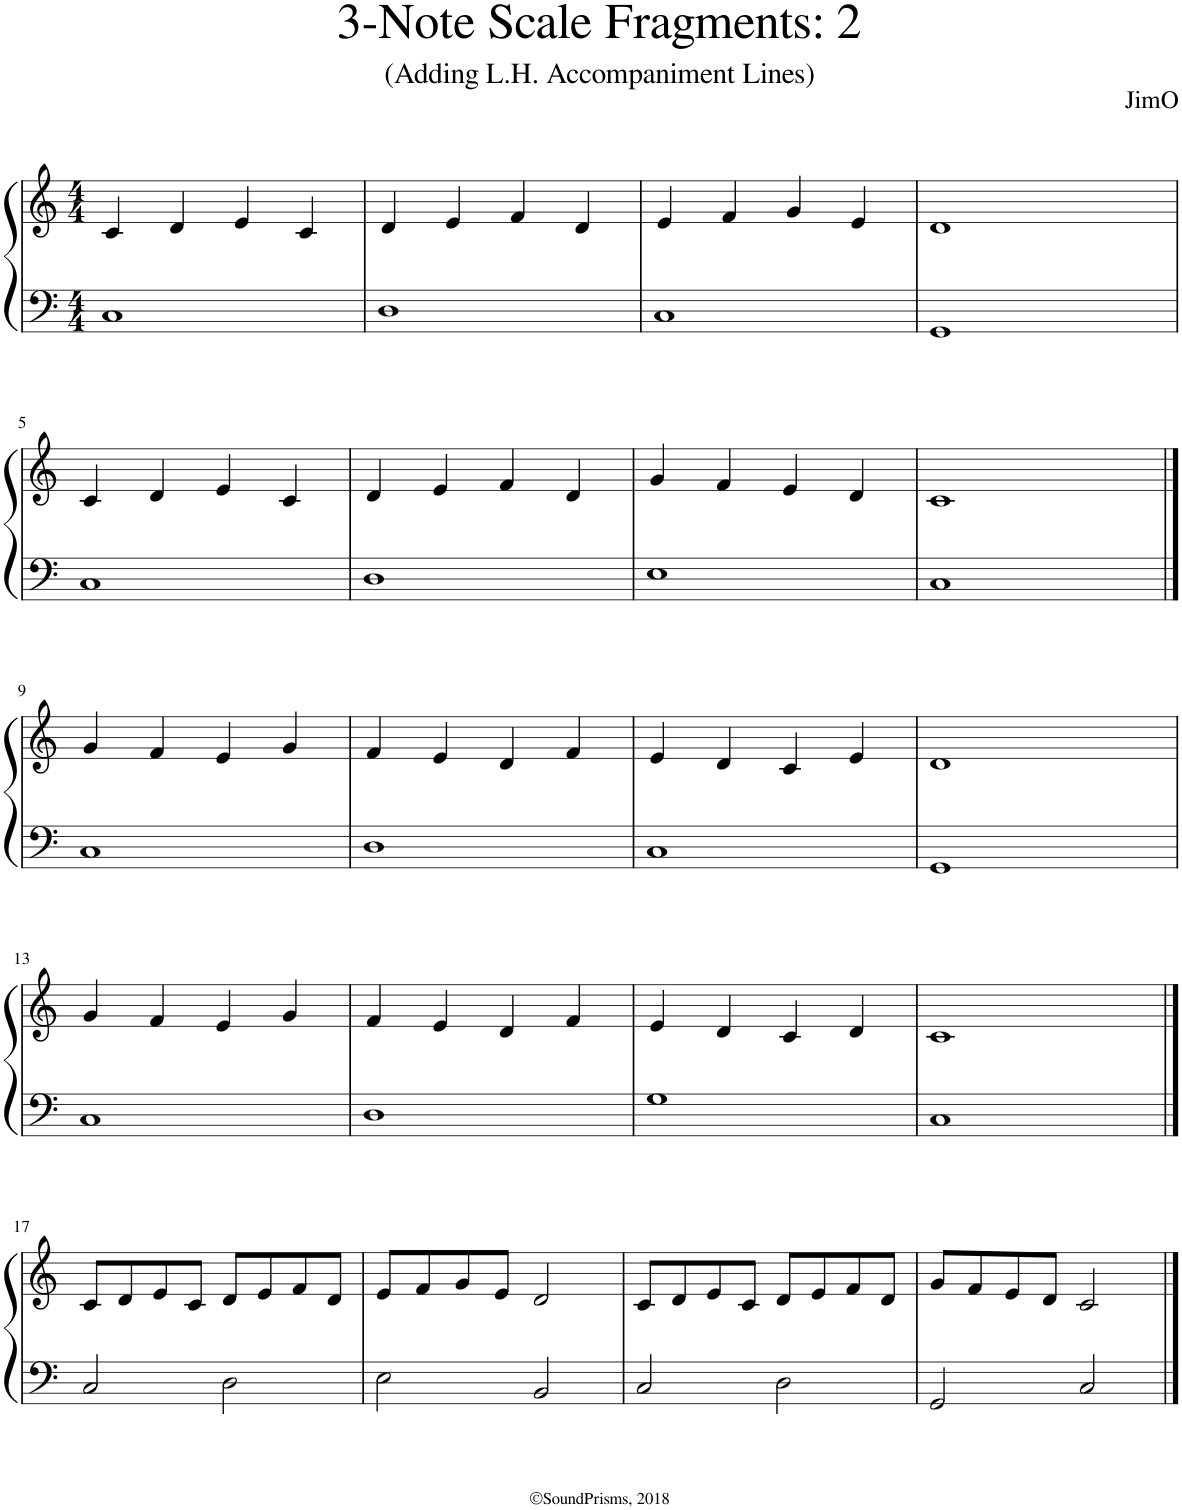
**kern	**kern
*part1	*part1
*staff2	*staff1
*I"Piano	*
*I'Pno.	*
*clefF4	*clefG2
*k[]	*k[]
*M4/4	*M4/4
=1	=1
1C	4c/
.	4d/
.	4e/
.	4c/
=2	=2
1D	4d/
.	4e/
.	4f/
.	4d/
=3	=3
1C	4e/
.	4f/
.	4g/
.	4e/
=4	=4
1GG	1d
!!LO:LB:g=z
=5	=5
1C	4c/
.	4d/
.	4e/
.	4c/
=6	=6
1D	4d/
.	4e/
.	4f/
.	4d/
=7	=7
1E	4g/
.	4f/
.	4e/
.	4d/
=8	=8
1C	1c
!!LO:LB:g=z
==9	==9
1C	4g/
.	4f/
.	4e/
.	4g/
=10	=10
1D	4f/
.	4e/
.	4d/
.	4f/
=11	=11
1C	4e/
.	4d/
.	4c/
.	4e/
=12	=12
1GG	1d
!!LO:LB:g=z
=13	=13
1C	4g/
.	4f/
.	4e/
.	4g/
=14	=14
1D	4f/
.	4e/
.	4d/
.	4f/
=15	=15
1G	4e/
.	4d/
.	4c/
.	4d/
=16	=16
1C	1c
!!LO:LB:g=z
==17	==17
2C/	8c/L
.	8d/
.	8e/
.	8c/J
2D\	8d/L
.	8e/
.	8f/
.	8d/J
=18	=18
2E\	8e/L
.	8f/
.	8g/
.	8e/J
2BB/	2d/
=19	=19
2C/	8c/L
.	8d/
.	8e/
.	8c/J
2D\	8d/L
.	8e/
.	8f/
.	8d/J
=20	=20
2GG/	8g/L
.	8f/
.	8e/
.	8d/J
2C/	2c/
==	==
*-	*-
